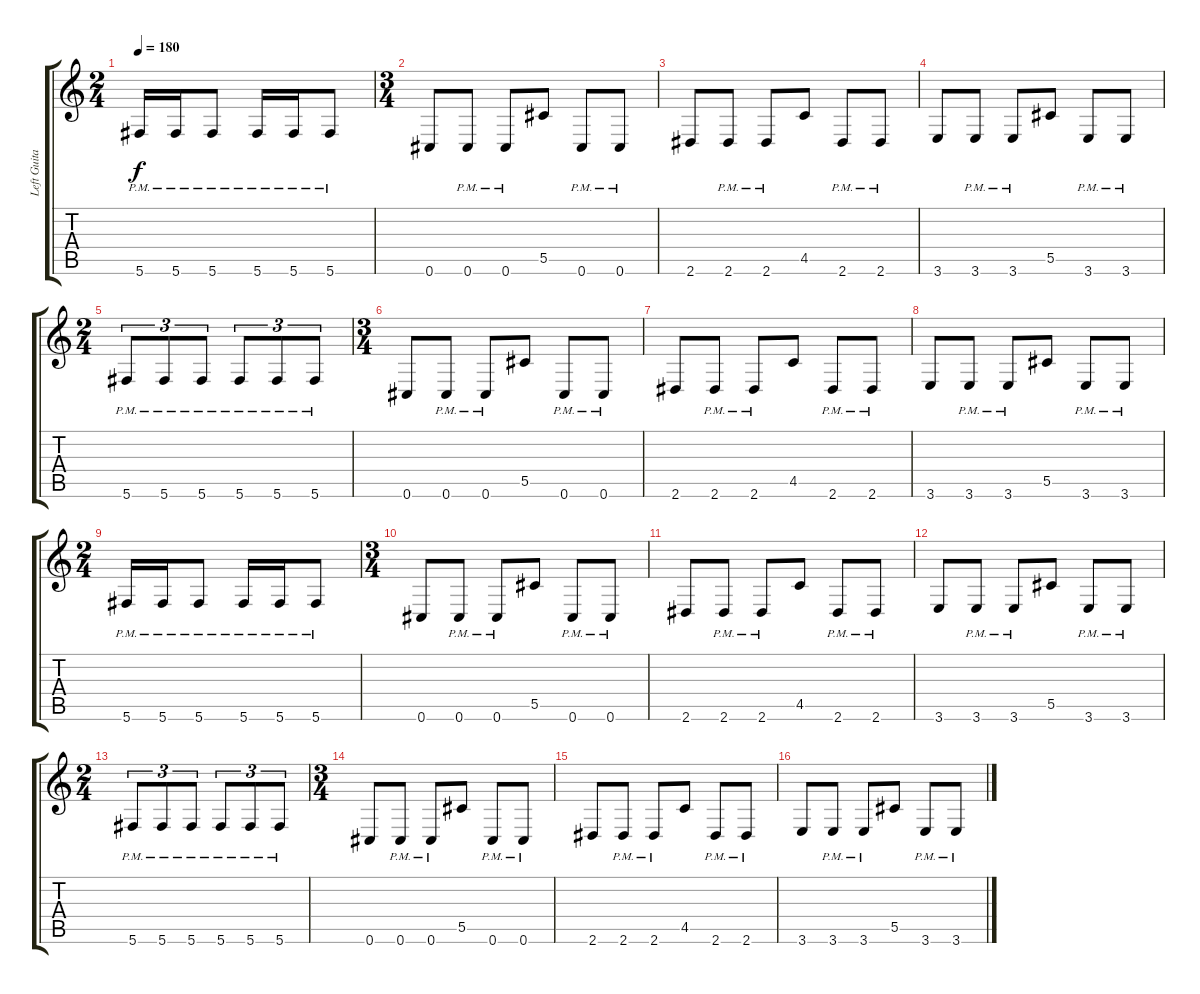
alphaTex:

\track ("Left Guitar" "Left Guita") {instrument distortionguitar}
\staff {score tabs}
\tuning (Eb4 Bb3 Gb3 Db3 Ab2 Db2) {hide}
\ts (2 4)
\tempo 180
\clef g2
\ks c
5.6{pm}.16{dy f} 5.6{pm}.16 5.6{pm}.8 5.6{pm}.16 5.6{pm}.16 5.6{pm}.8 |
\ts (3 4)
0.6.8 0.6{pm}.8 0.6{pm}.8 5.5.8 0.6{pm}.8 0.6{pm}.8 |
2.6.8 2.6{pm}.8 2.6{pm}.8 4.5.8 2.6{pm}.8 2.6{pm}.8 |
3.6.8 3.6{pm}.8 3.6{pm}.8 5.5.8 3.6{pm}.8 3.6{pm}.8 |
\ts (2 4)
5.6{pm}.8{tu (3 2)} 5.6{pm}.8{tu (3 2)} 5.6{pm}.8{tu (3 2)} 5.6{pm}.8{tu (3 2)} 5.6{pm}.8{tu (3 2)} 5.6{pm}.8{tu (3 2)} |
\ts (3 4)
0.6.8 0.6{pm}.8 0.6{pm}.8 5.5.8 0.6{pm}.8 0.6{pm}.8 |
2.6.8 2.6{pm}.8 2.6{pm}.8 4.5.8 2.6{pm}.8 2.6{pm}.8 |
3.6.8 3.6{pm}.8 3.6{pm}.8 5.5.8 3.6{pm}.8 3.6{pm}.8 |
\ts (2 4)
5.6{pm}.16 5.6{pm}.16 5.6{pm}.8 5.6{pm}.16 5.6{pm}.16 5.6{pm}.8 |
\ts (3 4)
0.6.8 0.6{pm}.8 0.6{pm}.8 5.5.8 0.6{pm}.8 0.6{pm}.8 |
2.6.8 2.6{pm}.8 2.6{pm}.8 4.5.8 2.6{pm}.8 2.6{pm}.8 |
3.6.8 3.6{pm}.8 3.6{pm}.8 5.5.8 3.6{pm}.8 3.6{pm}.8 |
\ts (2 4)
5.6{pm}.8{tu (3 2)} 5.6{pm}.8{tu (3 2)} 5.6{pm}.8{tu (3 2)} 5.6{pm}.8{tu (3 2)} 5.6{pm}.8{tu (3 2)} 5.6{pm}.8{tu (3 2)} |
\ts (3 4)
0.6.8 0.6{pm}.8 0.6{pm}.8 5.5.8 0.6{pm}.8 0.6{pm}.8 |
2.6.8 2.6{pm}.8 2.6{pm}.8 4.5.8 2.6{pm}.8 2.6{pm}.8 |
3.6.8 3.6{pm}.8 3.6{pm}.8 5.5.8 3.6{pm}.8 3.6{pm}.8
